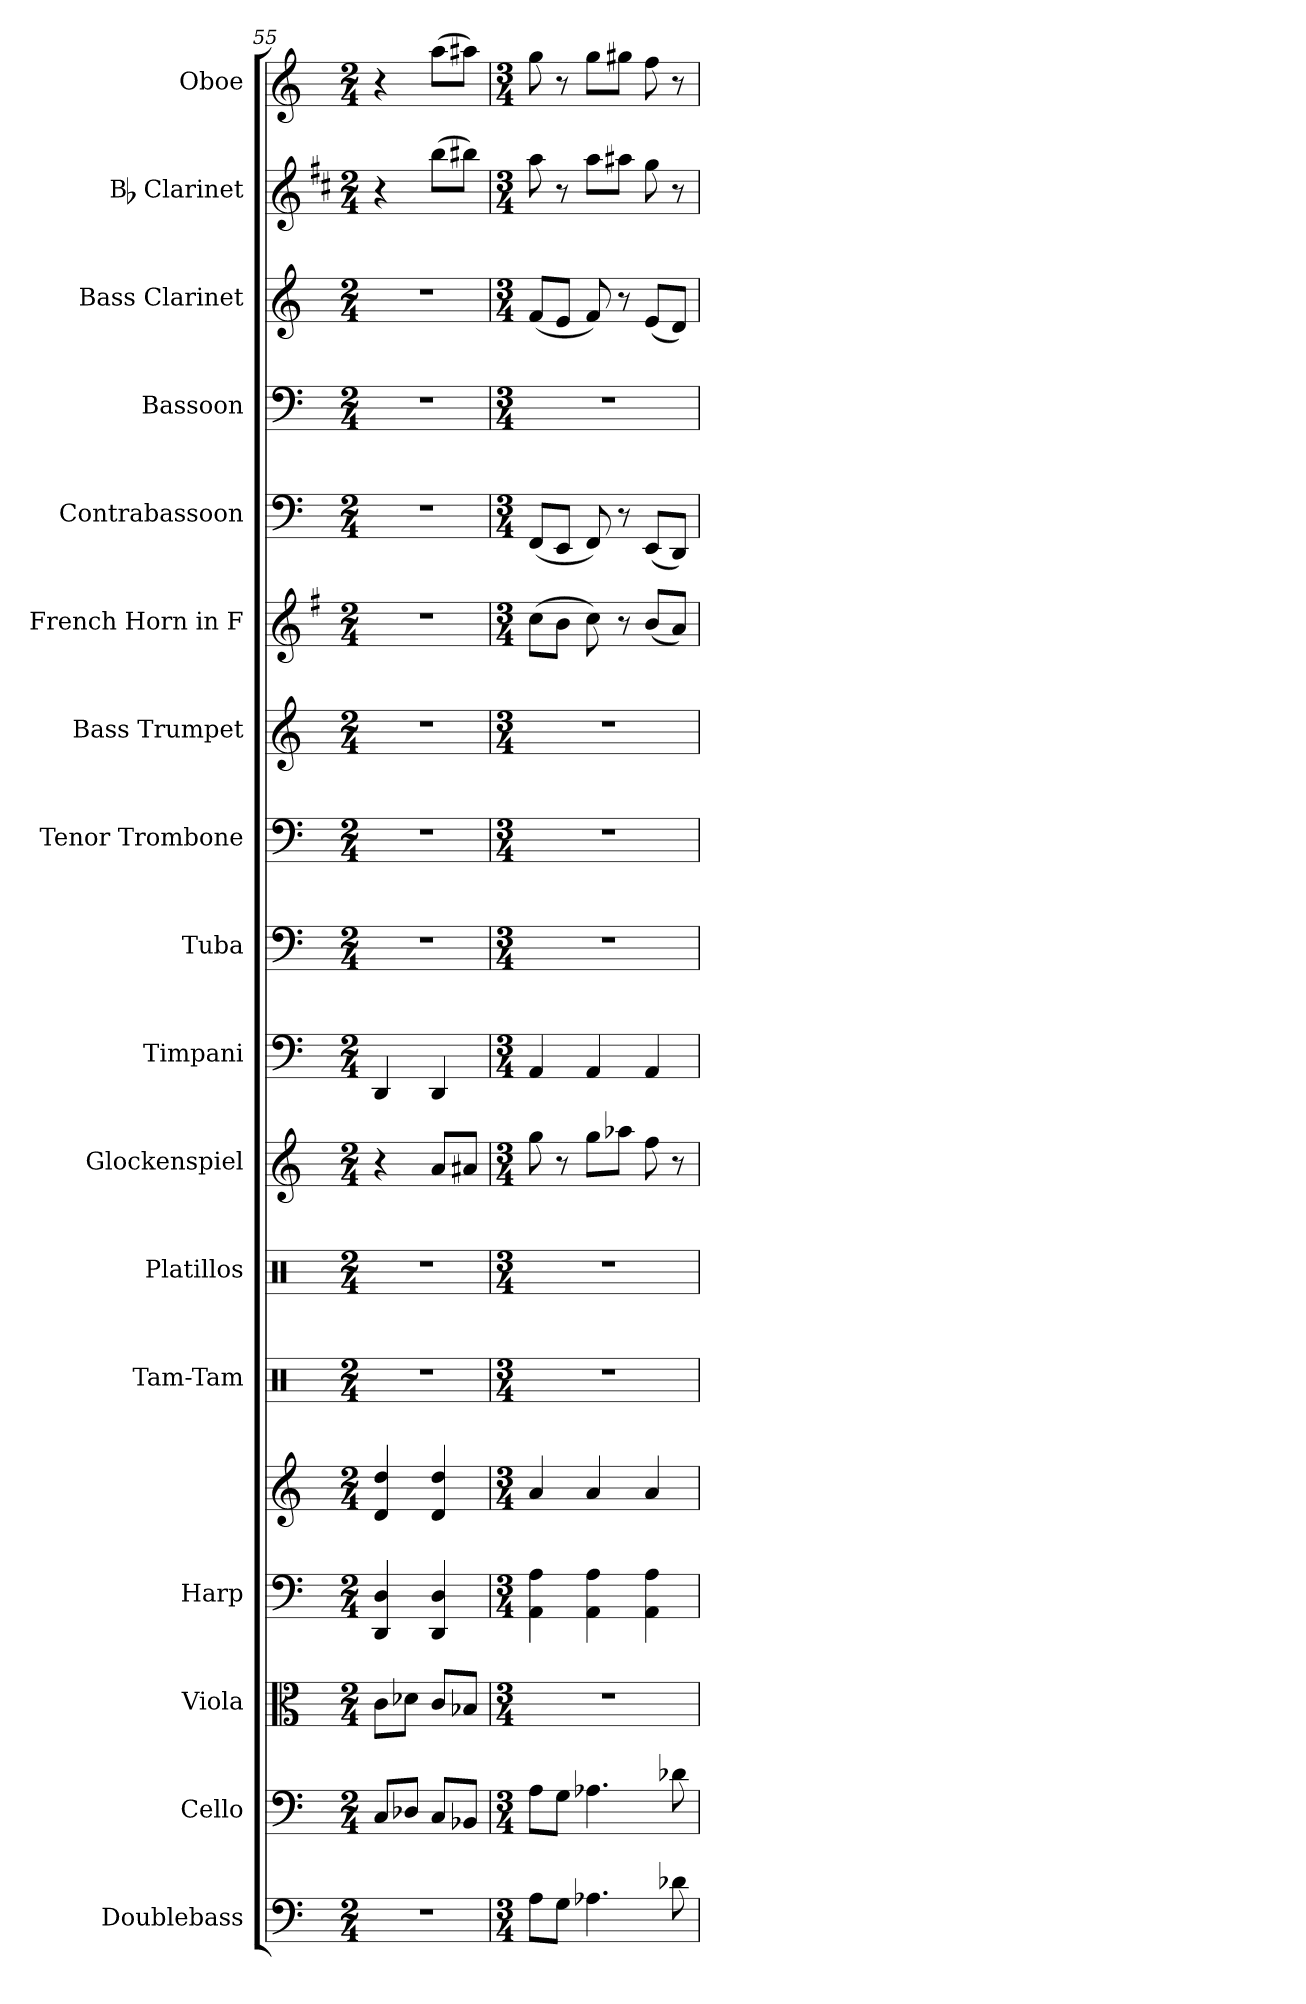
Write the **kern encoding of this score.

**kern	**kern	**kern	**kern	**kern	**kern	**kern	**kern	**kern	**kern	**kern	**kern	**kern	**kern	**kern	**kern	**kern	**kern
*part17	*part16	*part15	*part14	*part14	*part13	*part12	*part11	*part10	*part9	*part8	*part7	*part6	*part5	*part4	*part3	*part2	*part1
*staff18	*staff17	*staff16	*staff15	*staff14	*staff13	*staff12	*staff11	*staff10	*staff9	*staff8	*staff7	*staff6	*staff5	*staff4	*staff3	*staff2	*staff1
*I"Doublebass	*I"Cello	*I"Viola	*I"Harp	*	*I"Tam-Tam	*I"Platillos	*I"Glockenspiel	*I"Timpani	*I"Tuba	*I"Tenor Trombone	*I"Bass Trumpet	*I"French Horn in F	*I"Contrabassoon	*I"Bassoon	*I"Bass Clarinet	*I"Bb Clarinet	*I"Oboe
*	*	*I'Vla.	*	*	*	*I'Plat.	*I'Glk.	*	*I'Tba.	*	*	*	*	*	*	*	*I'Ob.
!!LO:PB:g=z
*clefF4	*clefF4	*clefC3	*clefF4	*clefG2	*clefX	*clefX	*clefG2	*clefF4	*clefF4	*clefF4	*clefG2	*clefG2	*clefF4	*clefF4	*clefG2	*clefG2	*clefG2
*ITrd7c12	*	*	*	*	*	*	*ITrd-14c-24	*	*	*	*ITrd8c14	*ITrd4c7	*ITrd7c12	*	*ITrd8c14	*ITrd1c2	*
*k[]	*k[]	*k[]	*k[]	*k[]	*k[]	*k[]	*k[]	*k[]	*k[]	*k[]	*k[]	*k[]	*k[]	*k[]	*k[]	*k[]	*k[]
*M2/4	*M2/4	*M2/4	*M2/4	*M2/4	*M2/4	*M2/4	*M2/4	*M2/4	*M2/4	*M2/4	*M2/4	*M2/4	*M2/4	*M2/4	*M2/4	*M2/4	*M2/4
=55	=55	=55	=55	=55	=55	=55	=55	=55	=55	=55	=55	=55	=55	=55	=55	=55	=55
2r	8C/L	8c\L	4DD/ 4D/	4d/ 4dd/	2r	2r	4r	4DD/	2r	2r	2r	2r	2r	2r	2r	4r	4r
.	8D-X/J	8d-X\J	.	.	.	.	.	.	.	.	.	.	.	.	.	.	.
.	8C/L	8c/L	4DD/ 4D/	4d/ 4dd/	.	.	8aaa/L	4DD/	.	.	.	.	.	.	.	(8aa\L	(8aa\L
.	8BB-X/J	8B-X/J	.	.	.	.	8aaa#X/J	.	.	.	.	.	.	.	.	8aa#X\J)	8aa#X\J)
=56	=56	=56	=56	=56	=56	=56	=56	=56	=56	=56	=56	=56	=56	=56	=56	=56	=56
*M3/4	*M3/4	*M3/4	*M3/4	*M3/4	*M3/4	*M3/4	*M3/4	*M3/4	*M3/4	*M3/4	*M3/4	*M3/4	*M3/4	*M3/4	*M3/4	*M3/4	*M3/4
8AA\L	8A\L	2.r	4AA\ 4A\	4a/	2.r	2.r	8gggg\	4AA/	2.r	2.r	2.r	(8f\L	(8FFF/L	2.r	(8F/L	8gg\	8gg\
8GG\J	8G\J	.	.	.	.	.	8r	.	.	.	.	8e\J	8EEE/J	.	8E/J	8r	8r
4.AA-X\	4.A-X\	.	4AA\ 4A\	4a/	.	.	8gggg\L	4AA/	.	.	.	8f\)	8FFF/)	.	8F/)	8gg\L	8gg\L
.	.	.	.	.	.	.	8aaaa-X\J	.	.	.	.	8r	8r	.	8r	8gg#X\J	8gg#X\J
.	.	.	4AA\ 4A\	4a/	.	.	8ffff\	4AA/	.	.	.	(8e/L	(8EEE/L	.	(8E/L	8ff\	8ff\
8D-X\	8d-X\	.	.	.	.	.	8r	.	.	.	.	8d/J)	8DDD/J)	.	8D/J)	8r	8r
=	=	=	=	=	=	=	=	=	=	=	=	=	=	=	=	=	=
*-	*-	*-	*-	*-	*-	*-	*-	*-	*-	*-	*-	*-	*-	*-	*-	*-	*-
